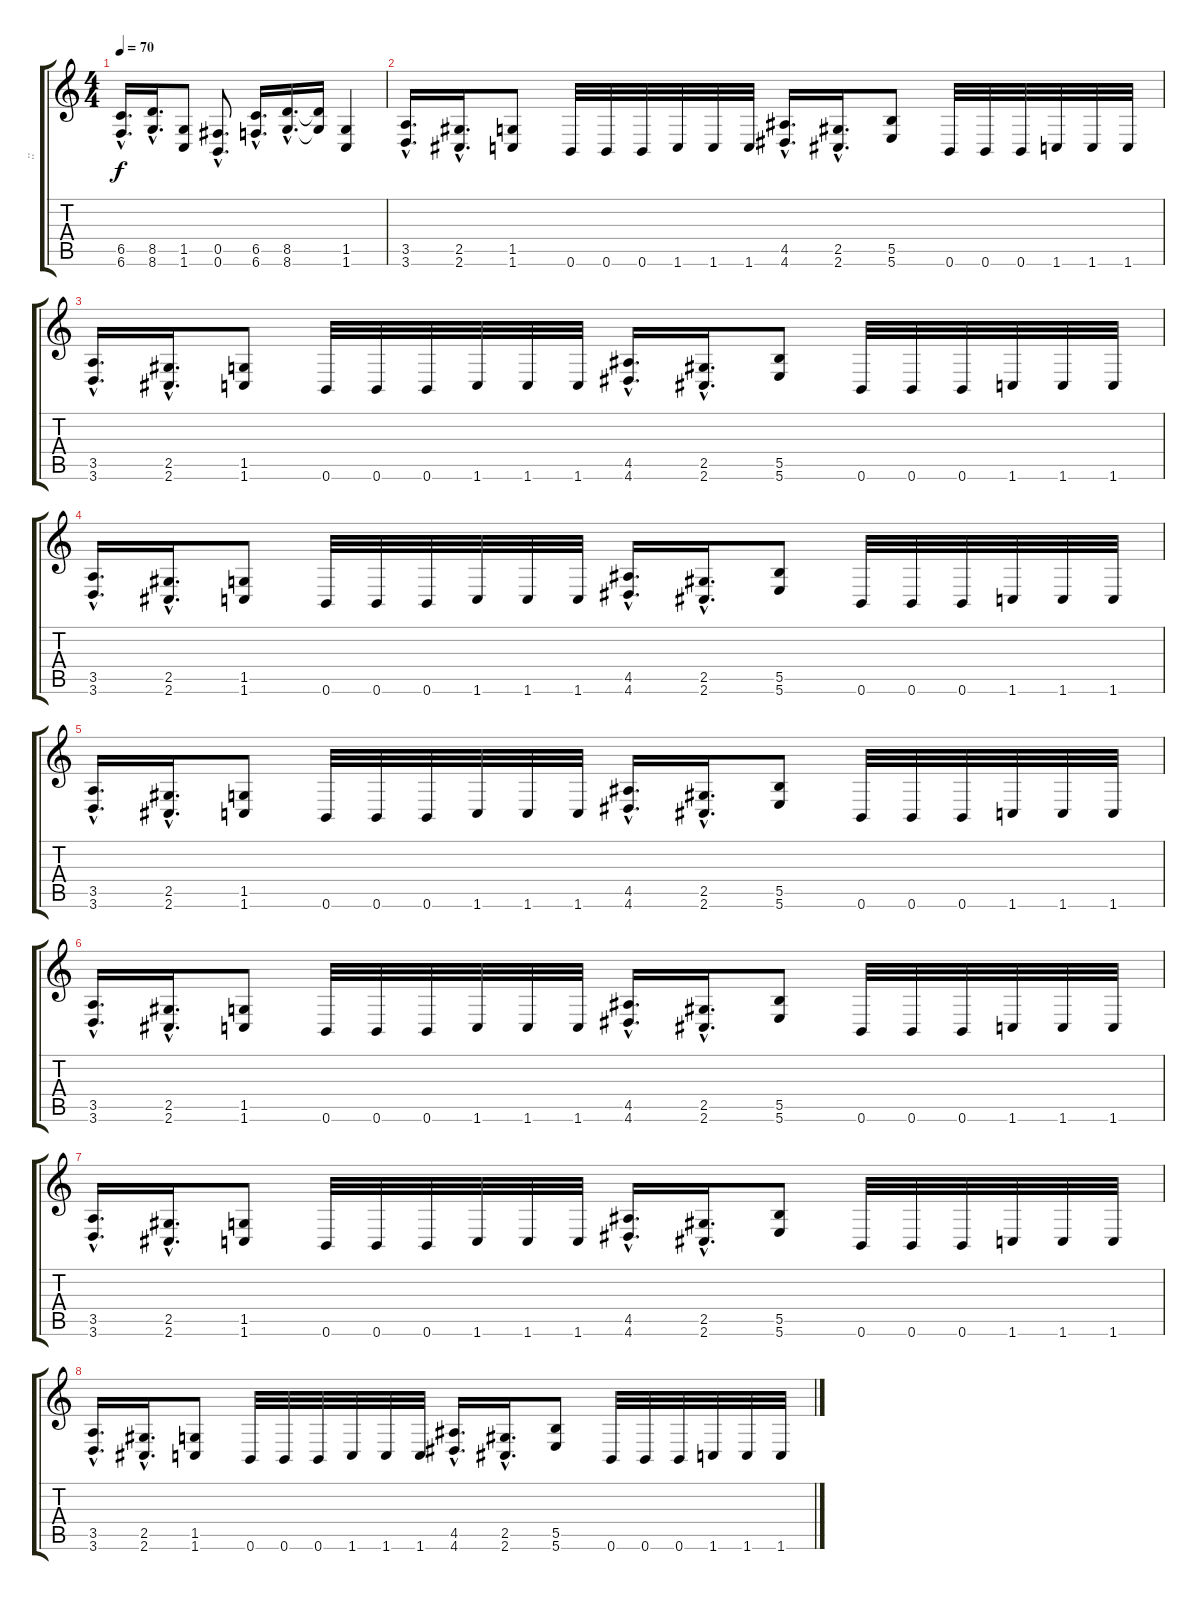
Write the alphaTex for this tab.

\track ("        :: James Root #4 ::" "        ::") {instrument distortionguitar}
\staff {score tabs}
\tuning (Db4 Ab3 E3 B2 Gb2 B1) {hide}
\ts (4 4)
\tempo 70
\clef g2
\ks c
(6.5{hac} 6.6{hac}).16{d dy f} (8.5{hac} 8.6{hac}).16{d} (1.5 1.6).8 (0.5{hac} 0.6{hac}).8{d} (6.5{hac} 6.6{hac}).16{d} (8.5{hac} 8.6{hac}).16{d} (8.5{t} 8.6{t}).16 (1.5 1.6).4 |
(3.5{hac} 3.6{hac}).16{d volume 13} (2.5{hac} 2.6{hac}).16{d} (1.5 1.6).8 0.6.32 0.6.32 0.6.32 1.6.32 1.6.32 1.6.32 (4.5{hac} 4.6{hac}).16{d} (2.5{hac} 2.6{hac}).16{d} (5.5 5.6).8 0.6.32 0.6.32 0.6.32 1.6.32 1.6.32 1.6.32 |
(3.5{hac} 3.6{hac}).16{d} (2.5{hac} 2.6{hac}).16{d} (1.5 1.6).8 0.6.32 0.6.32 0.6.32 1.6.32 1.6.32 1.6.32 (4.5{hac} 4.6{hac}).16{d} (2.5{hac} 2.6{hac}).16{d} (5.5 5.6).8 0.6.32 0.6.32 0.6.32 1.6.32 1.6.32 1.6.32 |
(3.5{hac} 3.6{hac}).16{d} (2.5{hac} 2.6{hac}).16{d} (1.5 1.6).8 0.6.32 0.6.32 0.6.32 1.6.32 1.6.32 1.6.32 (4.5{hac} 4.6{hac}).16{d} (2.5{hac} 2.6{hac}).16{d} (5.5 5.6).8 0.6.32 0.6.32 0.6.32 1.6.32 1.6.32 1.6.32 |
(3.5{hac} 3.6{hac}).16{d} (2.5{hac} 2.6{hac}).16{d} (1.5 1.6).8 0.6.32 0.6.32 0.6.32 1.6.32 1.6.32 1.6.32 (4.5{hac} 4.6{hac}).16{d} (2.5{hac} 2.6{hac}).16{d} (5.5 5.6).8 0.6.32 0.6.32 0.6.32 1.6.32 1.6.32 1.6.32 |
(3.5{hac} 3.6{hac}).16{d volume 16} (2.5{hac} 2.6{hac}).16{d} (1.5 1.6).8 0.6.32 0.6.32 0.6.32 1.6.32 1.6.32 1.6.32 (4.5{hac} 4.6{hac}).16{d} (2.5{hac} 2.6{hac}).16{d} (5.5 5.6).8 0.6.32 0.6.32 0.6.32 1.6.32 1.6.32 1.6.32 |
(3.5{hac} 3.6{hac}).16{d volume 16} (2.5{hac} 2.6{hac}).16{d} (1.5 1.6).8 0.6.32 0.6.32 0.6.32 1.6.32 1.6.32 1.6.32 (4.5{hac} 4.6{hac}).16{d} (2.5{hac} 2.6{hac}).16{d} (5.5 5.6).8 0.6.32 0.6.32 0.6.32 1.6.32 1.6.32 1.6.32 |
(3.5{hac} 3.6{hac}).16{d volume 16} (2.5{hac} 2.6{hac}).16{d} (1.5 1.6).8 0.6.32 0.6.32 0.6.32 1.6.32 1.6.32 1.6.32 (4.5{hac} 4.6{hac}).16{d} (2.5{hac} 2.6{hac}).16{d} (5.5 5.6).8 0.6.32 0.6.32 0.6.32 1.6.32 1.6.32 1.6.32
